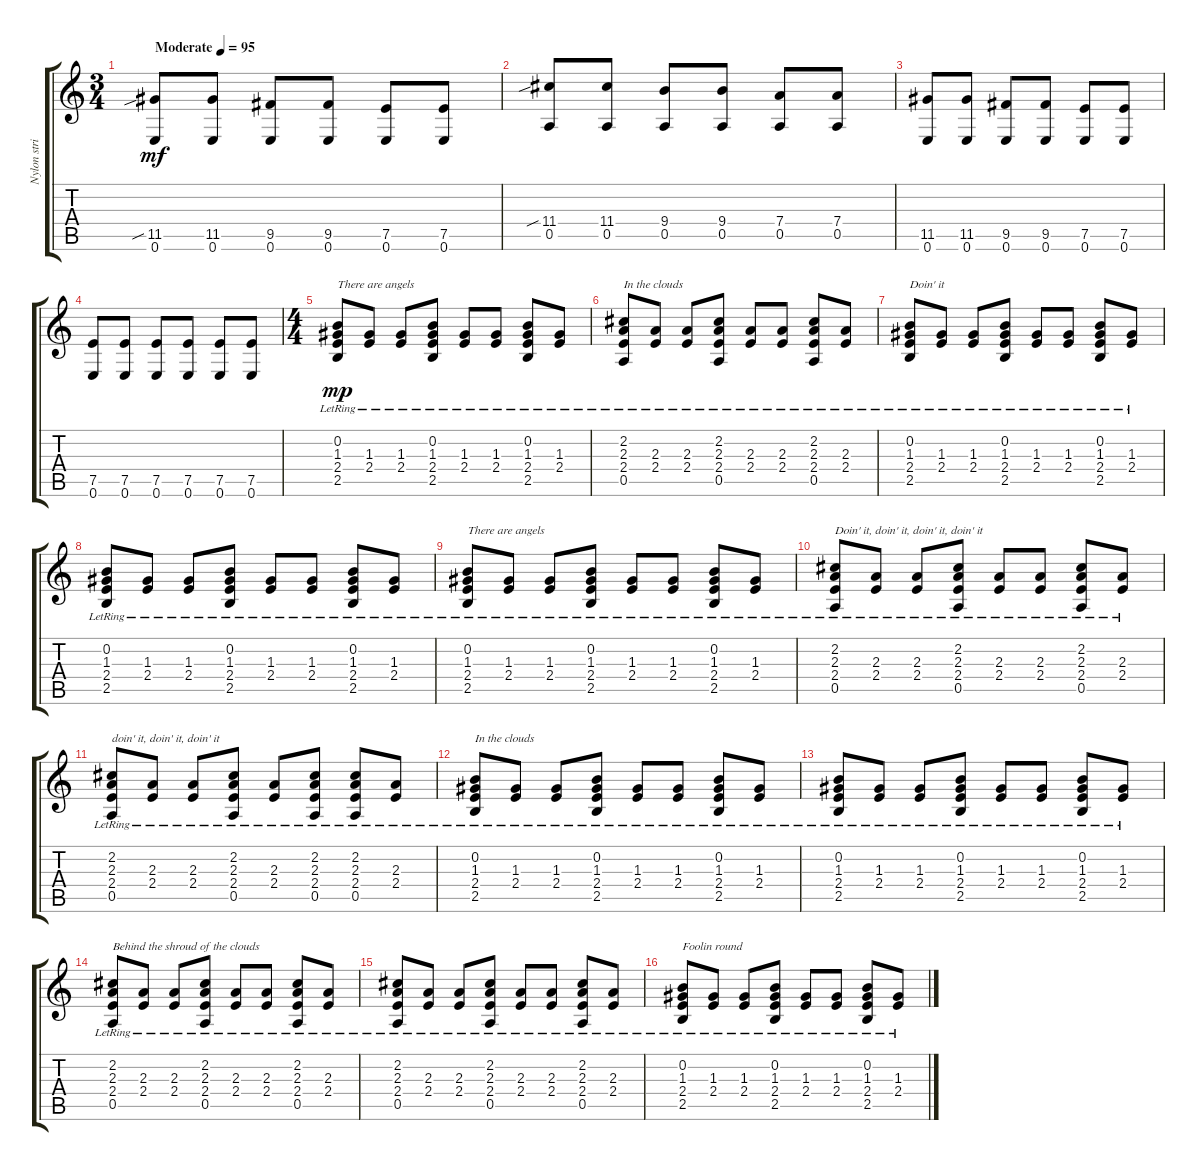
\track ("Nylon string" "Nylon stri") {instrument acousticguitarnylon}
\staff {score tabs}
\tuning (E4 B3 G3 D3 A2 E2) {hide}
\ts (3 4)
\tempo (95 "Moderate")
\clef g2
\ks c
(11.5{sib} 0.6).8{dy mf instrument acousticguitarnylon} (11.5 0.6).8 (9.5 0.6).8 (9.5 0.6).8 (7.5 0.6).8 (7.5 0.6).8 |
(11.4{sib} 0.5).8 (11.4 0.5).8 (9.4 0.5).8 (9.4 0.5).8 (7.4 0.5).8 (7.4 0.5).8 |
(11.5 0.6).8 (11.5 0.6).8 (9.5 0.6).8 (9.5 0.6).8 (7.5 0.6).8 (7.5 0.6).8 |
(7.5 0.6).8 (7.5 0.6).8 (7.5 0.6).8 (7.5 0.6).8 (7.5 0.6).8 (7.5 0.6).8 |
\ts (4 4)
(0.2{lr} 1.3{lr} 2.4{lr} 2.5{lr}).8{txt "There are angels" dy mp} (1.3{lr} 2.4{lr}).8 (1.3{lr} 2.4{lr}).8 (0.2{lr} 1.3{lr} 2.4{lr} 2.5{lr}).8 (1.3{lr} 2.4{lr}).8 (1.3{lr} 2.4{lr}).8 (0.2{lr} 1.3{lr} 2.4{lr} 2.5{lr}).8 (1.3{lr} 2.4{lr}).8 |
(2.2{lr} 2.3{lr} 2.4{lr} 0.5{lr}).8{txt "In the clouds"} (2.3{lr} 2.4{lr}).8 (2.3{lr} 2.4{lr}).8 (2.2{lr} 2.3{lr} 2.4{lr} 0.5{lr}).8 (2.3{lr} 2.4{lr}).8 (2.3{lr} 2.4{lr}).8 (2.2{lr} 2.3{lr} 2.4{lr} 0.5{lr}).8 (2.3{lr} 2.4{lr}).8 |
(0.2{lr} 1.3{lr} 2.4{lr} 2.5{lr}).8{txt "Doin' it"} (1.3{lr} 2.4{lr}).8 (1.3{lr} 2.4{lr}).8 (0.2{lr} 1.3{lr} 2.4{lr} 2.5{lr}).8 (1.3{lr} 2.4{lr}).8 (1.3{lr} 2.4{lr}).8 (0.2{lr} 1.3{lr} 2.4{lr} 2.5{lr}).8 (1.3{lr} 2.4{lr}).8 |
(0.2{lr} 1.3{lr} 2.4{lr} 2.5{lr}).8 (1.3{lr} 2.4{lr}).8 (1.3{lr} 2.4{lr}).8 (0.2{lr} 1.3{lr} 2.4{lr} 2.5{lr}).8 (1.3{lr} 2.4{lr}).8 (1.3{lr} 2.4{lr}).8 (0.2{lr} 1.3{lr} 2.4{lr} 2.5{lr}).8 (1.3{lr} 2.4{lr}).8 |
(0.2{lr} 1.3{lr} 2.4{lr} 2.5{lr}).8{txt "There are angels"} (1.3{lr} 2.4{lr}).8 (1.3{lr} 2.4{lr}).8 (0.2{lr} 1.3{lr} 2.4{lr} 2.5{lr}).8 (1.3{lr} 2.4{lr}).8 (1.3{lr} 2.4{lr}).8 (0.2{lr} 1.3{lr} 2.4{lr} 2.5{lr}).8 (1.3{lr} 2.4{lr}).8 |
(2.2{lr} 2.3{lr} 2.4{lr} 0.5{lr}).8{txt "Doin' it, doin' it, doin' it, doin' it"} (2.3{lr} 2.4{lr}).8 (2.3{lr} 2.4{lr}).8 (2.2{lr} 2.3{lr} 2.4{lr} 0.5{lr}).8 (2.3{lr} 2.4{lr}).8 (2.3{lr} 2.4{lr}).8 (2.2{lr} 2.3{lr} 2.4{lr} 0.5{lr}).8 (2.3{lr} 2.4{lr}).8 |
(2.2{lr} 2.3{lr} 2.4{lr} 0.5{lr}).8{txt "doin' it, doin' it, doin' it"} (2.3{lr} 2.4{lr}).8 (2.3{lr} 2.4{lr}).8 (2.2{lr} 2.3{lr} 2.4{lr} 0.5{lr}).8 (2.3{lr} 2.4{lr}).8 (2.2{lr} 2.3{lr} 2.4{lr} 0.5{lr}).8 (2.2{lr} 2.3{lr} 2.4{lr} 0.5{lr}).8 (2.3{lr} 2.4{lr}).8 |
(0.2{lr} 1.3{lr} 2.4{lr} 2.5{lr}).8{txt "In the clouds"} (1.3{lr} 2.4{lr}).8 (1.3{lr} 2.4{lr}).8 (0.2{lr} 1.3{lr} 2.4{lr} 2.5{lr}).8 (1.3{lr} 2.4{lr}).8 (1.3{lr} 2.4{lr}).8 (0.2{lr} 1.3{lr} 2.4{lr} 2.5{lr}).8 (1.3{lr} 2.4{lr}).8 |
(0.2{lr} 1.3{lr} 2.4{lr} 2.5{lr}).8 (1.3{lr} 2.4{lr}).8 (1.3{lr} 2.4{lr}).8 (0.2{lr} 1.3{lr} 2.4{lr} 2.5{lr}).8 (1.3{lr} 2.4{lr}).8 (1.3{lr} 2.4{lr}).8 (0.2{lr} 1.3{lr} 2.4{lr} 2.5{lr}).8 (1.3{lr} 2.4{lr}).8 |
(2.2{lr} 2.3{lr} 2.4{lr} 0.5{lr}).8{txt "Behind the shroud of the clouds"} (2.3{lr} 2.4{lr}).8 (2.3{lr} 2.4{lr}).8 (2.2{lr} 2.3{lr} 2.4{lr} 0.5{lr}).8 (2.3{lr} 2.4{lr}).8 (2.3{lr} 2.4{lr}).8 (2.2{lr} 2.3{lr} 2.4{lr} 0.5{lr}).8 (2.3{lr} 2.4{lr}).8 |
(2.2{lr} 2.3{lr} 2.4{lr} 0.5{lr}).8 (2.3{lr} 2.4{lr}).8 (2.3{lr} 2.4{lr}).8 (2.2{lr} 2.3{lr} 2.4{lr} 0.5{lr}).8 (2.3{lr} 2.4{lr}).8 (2.3{lr} 2.4{lr}).8 (2.2{lr} 2.3{lr} 2.4{lr} 0.5{lr}).8 (2.3{lr} 2.4{lr}).8 |
(0.2{lr} 1.3{lr} 2.4{lr} 2.5{lr}).8{txt "Foolin round"} (1.3{lr} 2.4{lr}).8 (1.3{lr} 2.4{lr}).8 (0.2{lr} 1.3{lr} 2.4{lr} 2.5{lr}).8 (1.3{lr} 2.4{lr}).8 (1.3{lr} 2.4{lr}).8 (0.2{lr} 1.3{lr} 2.4{lr} 2.5{lr}).8 (1.3{lr} 2.4{lr}).8
